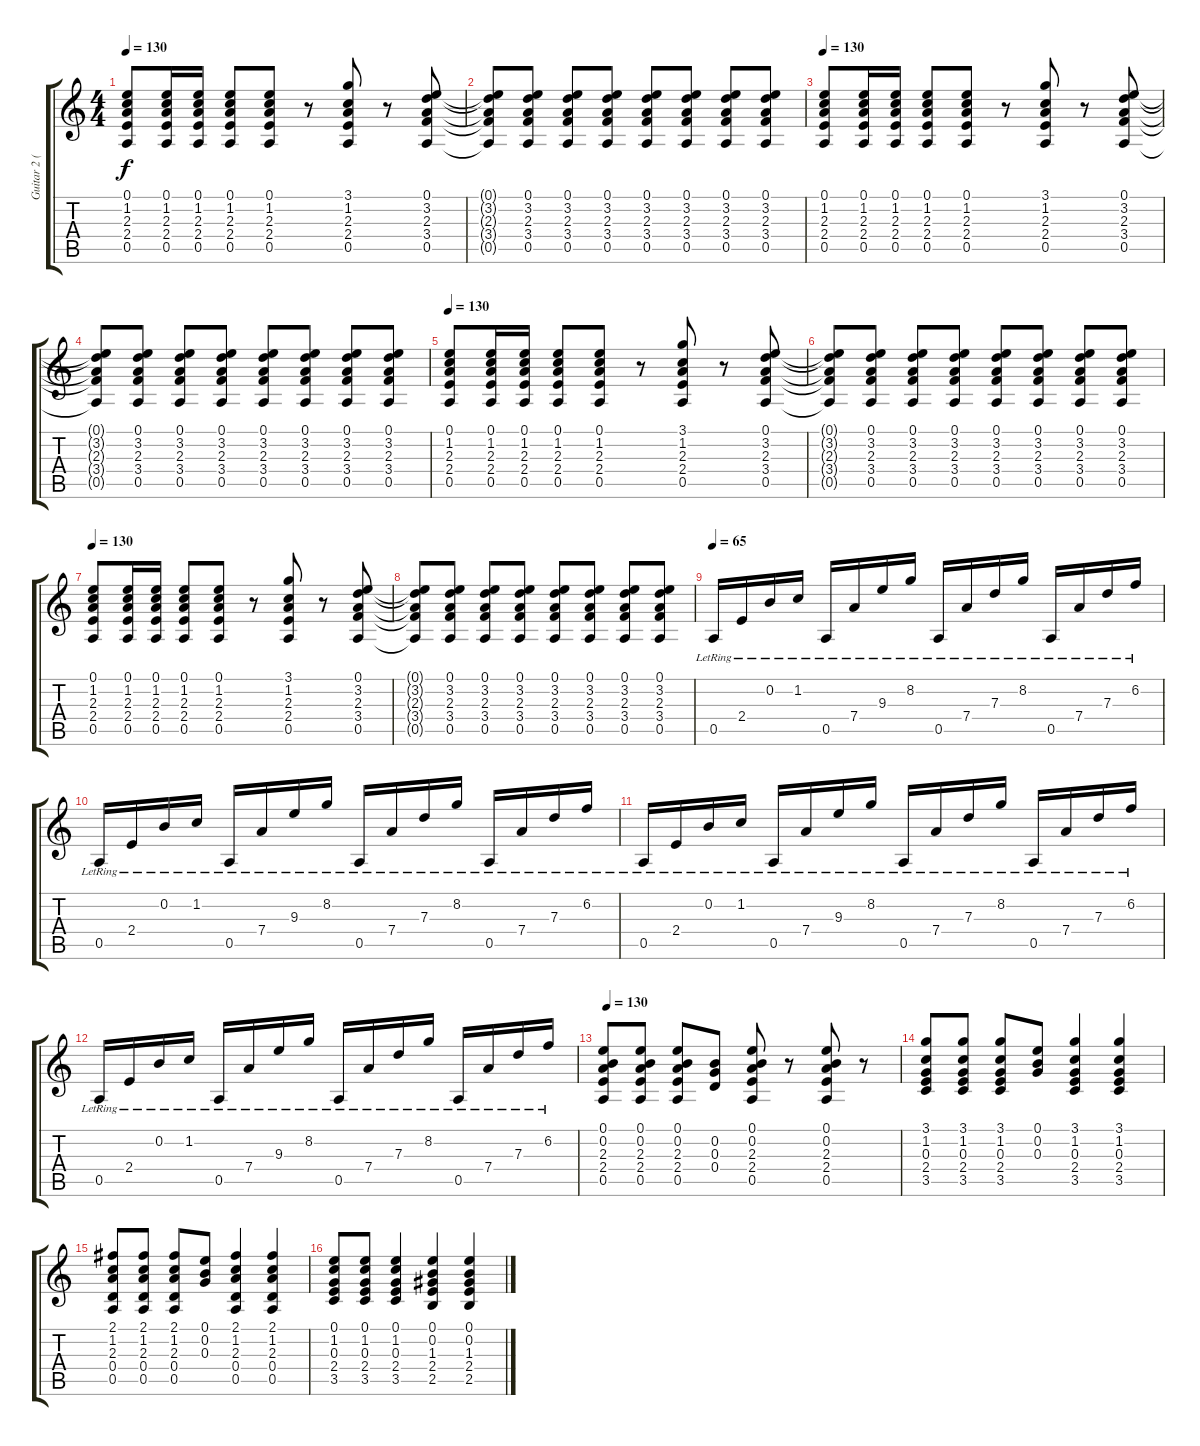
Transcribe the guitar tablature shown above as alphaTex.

\track ("Guitar 2 (Lead)" "Guitar 2 (") {instrument acousticguitarsteel}
\staff {score tabs}
\tuning (E4 B3 G3 D3 A2 E2) {hide}
\ts (4 4)
\tempo 130
\clef g2
\ks c
(0.1 1.2 2.3 2.4 0.5).8{dy f} (0.1 1.2 2.3 2.4 0.5).16 (0.1 1.2 2.3 2.4 0.5).16 (0.1 1.2 2.3 2.4 0.5).8 (0.1 1.2 2.3 2.4 0.5).8 r.8 (3.1 1.2 2.3 2.4 0.5).8 r.8 (0.1 3.2 2.3 3.4 0.5).8 |
(0.1{t} 3.2{t} 2.3{t} 3.4{t} 0.5{t}).8 (0.1 3.2 2.3 3.4 0.5).8 (0.1 3.2 2.3 3.4 0.5).8 (0.1 3.2 2.3 3.4 0.5).8 (0.1 3.2 2.3 3.4 0.5).8 (0.1 3.2 2.3 3.4 0.5).8 (0.1 3.2 2.3 3.4 0.5).8 (0.1 3.2 2.3 3.4 0.5).8 |
\tempo 130
(0.1 1.2 2.3 2.4 0.5).8 (0.1 1.2 2.3 2.4 0.5).16 (0.1 1.2 2.3 2.4 0.5).16 (0.1 1.2 2.3 2.4 0.5).8 (0.1 1.2 2.3 2.4 0.5).8 r.8 (3.1 1.2 2.3 2.4 0.5).8 r.8 (0.1 3.2 2.3 3.4 0.5).8 |
(0.1{t} 3.2{t} 2.3{t} 3.4{t} 0.5{t}).8 (0.1 3.2 2.3 3.4 0.5).8 (0.1 3.2 2.3 3.4 0.5).8 (0.1 3.2 2.3 3.4 0.5).8 (0.1 3.2 2.3 3.4 0.5).8 (0.1 3.2 2.3 3.4 0.5).8 (0.1 3.2 2.3 3.4 0.5).8 (0.1 3.2 2.3 3.4 0.5).8 |
\tempo 130
(0.1 1.2 2.3 2.4 0.5).8 (0.1 1.2 2.3 2.4 0.5).16 (0.1 1.2 2.3 2.4 0.5).16 (0.1 1.2 2.3 2.4 0.5).8 (0.1 1.2 2.3 2.4 0.5).8 r.8 (3.1 1.2 2.3 2.4 0.5).8 r.8 (0.1 3.2 2.3 3.4 0.5).8 |
(0.1{t} 3.2{t} 2.3{t} 3.4{t} 0.5{t}).8 (0.1 3.2 2.3 3.4 0.5).8 (0.1 3.2 2.3 3.4 0.5).8 (0.1 3.2 2.3 3.4 0.5).8 (0.1 3.2 2.3 3.4 0.5).8 (0.1 3.2 2.3 3.4 0.5).8 (0.1 3.2 2.3 3.4 0.5).8 (0.1 3.2 2.3 3.4 0.5).8 |
\tempo 130
(0.1 1.2 2.3 2.4 0.5).8 (0.1 1.2 2.3 2.4 0.5).16 (0.1 1.2 2.3 2.4 0.5).16 (0.1 1.2 2.3 2.4 0.5).8 (0.1 1.2 2.3 2.4 0.5).8 r.8 (3.1 1.2 2.3 2.4 0.5).8 r.8 (0.1 3.2 2.3 3.4 0.5).8 |
(0.1{t} 3.2{t} 2.3{t} 3.4{t} 0.5{t}).8 (0.1 3.2 2.3 3.4 0.5).8 (0.1 3.2 2.3 3.4 0.5).8 (0.1 3.2 2.3 3.4 0.5).8 (0.1 3.2 2.3 3.4 0.5).8 (0.1 3.2 2.3 3.4 0.5).8 (0.1 3.2 2.3 3.4 0.5).8 (0.1 3.2 2.3 3.4 0.5).8 |
\tempo 65
0.5{lr}.16 2.4{lr}.16 0.2{lr}.16 1.2{lr}.16 0.5{lr}.16 7.4{lr}.16 9.3{lr}.16 8.2{lr}.16 0.5{lr}.16 7.4{lr}.16 7.3{lr}.16 8.2{lr}.16 0.5{lr}.16 7.4{lr}.16 7.3{lr}.16 6.2{lr}.16 |
0.5{lr}.16 2.4{lr}.16 0.2{lr}.16 1.2{lr}.16 0.5{lr}.16 7.4{lr}.16 9.3{lr}.16 8.2{lr}.16 0.5{lr}.16 7.4{lr}.16 7.3{lr}.16 8.2{lr}.16 0.5{lr}.16 7.4{lr}.16 7.3{lr}.16 6.2{lr}.16 |
0.5{lr}.16 2.4{lr}.16 0.2{lr}.16 1.2{lr}.16 0.5{lr}.16 7.4{lr}.16 9.3{lr}.16 8.2{lr}.16 0.5{lr}.16 7.4{lr}.16 7.3{lr}.16 8.2{lr}.16 0.5{lr}.16 7.4{lr}.16 7.3{lr}.16 6.2{lr}.16 |
0.5{lr}.16 2.4{lr}.16 0.2{lr}.16 1.2{lr}.16 0.5{lr}.16 7.4{lr}.16 9.3{lr}.16 8.2{lr}.16 0.5{lr}.16 7.4{lr}.16 7.3{lr}.16 8.2{lr}.16 0.5{lr}.16 7.4{lr}.16 7.3{lr}.16 6.2{lr}.16 |
\tempo 130
(0.1 0.2 2.3 2.4 0.5).8{instrument electricguitarclean} (0.1 0.2 2.3 2.4 0.5).8 (0.1 0.2 2.3 2.4 0.5).8 (0.2 0.3 0.4).8 (0.1 0.2 2.3 2.4 0.5).8 r.8 (0.1 0.2 2.3 2.4 0.5).8 r.8 |
(3.1 1.2 0.3 2.4 3.5).8 (3.1 1.2 0.3 2.4 3.5).8 (3.1 1.2 0.3 2.4 3.5).8 (0.1 0.2 0.3).8 (3.1 1.2 0.3 2.4 3.5).4 (3.1 1.2 0.3 2.4 3.5).4 |
(2.1 1.2 2.3 0.4 0.5).8 (2.1 1.2 2.3 0.4 0.5).8 (2.1 1.2 2.3 0.4 0.5).8 (0.1 0.2 0.3).8 (2.1 1.2 2.3 0.4 0.5).4 (2.1 1.2 2.3 0.4 0.5).4 |
(0.1 1.2 0.3 2.4 3.5).8 (0.1 1.2 0.3 2.4 3.5).8 (0.1 1.2 0.3 2.4 3.5).4 (0.1 0.2 1.3 2.4 2.5).4 (0.1 0.2 1.3 2.4 2.5).4
